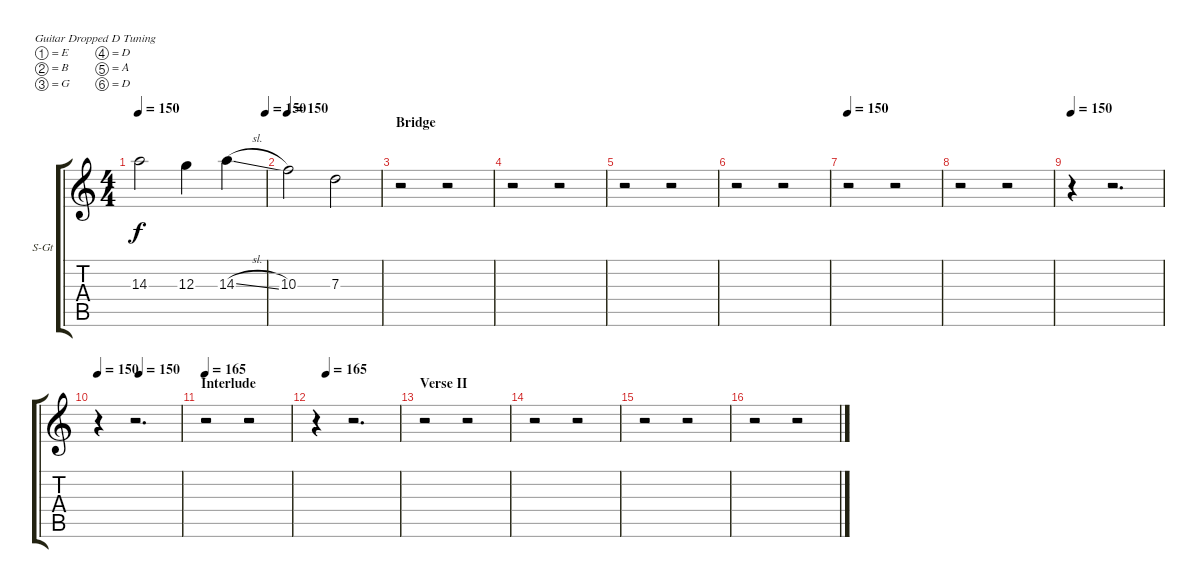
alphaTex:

\bracketExtendMode groupsimilarinstruments
\firstSystemTrackNameOrientation horizontal
\otherSystemsTrackNameOrientation horizontal
\track ("Jordan Blake" "S-Gt") {instrument clarinet}
\staff {score tabs}
\tuning (E4 B3 G3 D3 A2 D2)
\displaytranspose 12
\ts (4 4)
\tempo 150
\tempo (150 1)
\clef g2
\ks c
14.3.2{dy f} 12.3.4 14.3{sl}.4 |
\tempo 150
10.3.2 7.3.2 |
\section ("" "Bridge")
r.2 r.2 |
r.2 r.2 |
r.2 r.2 |
r.2 r.2 |
\tempo 150
r.2 r.2 |
r.2 r.2 |
\tempo 150
r.4 r.2{d} |
\tempo 150
\tempo (150 0.5)
r.4 r.2{d} |
\section ("" "Interlude")
\tempo 165
r.2 r.2 |
\tempo (165 0.125)
r.4 r.2{d} |
\section ("" "Verse II")
r.2 r.2 |
r.2 r.2 |
r.2 r.2 |
r.2 r.2
